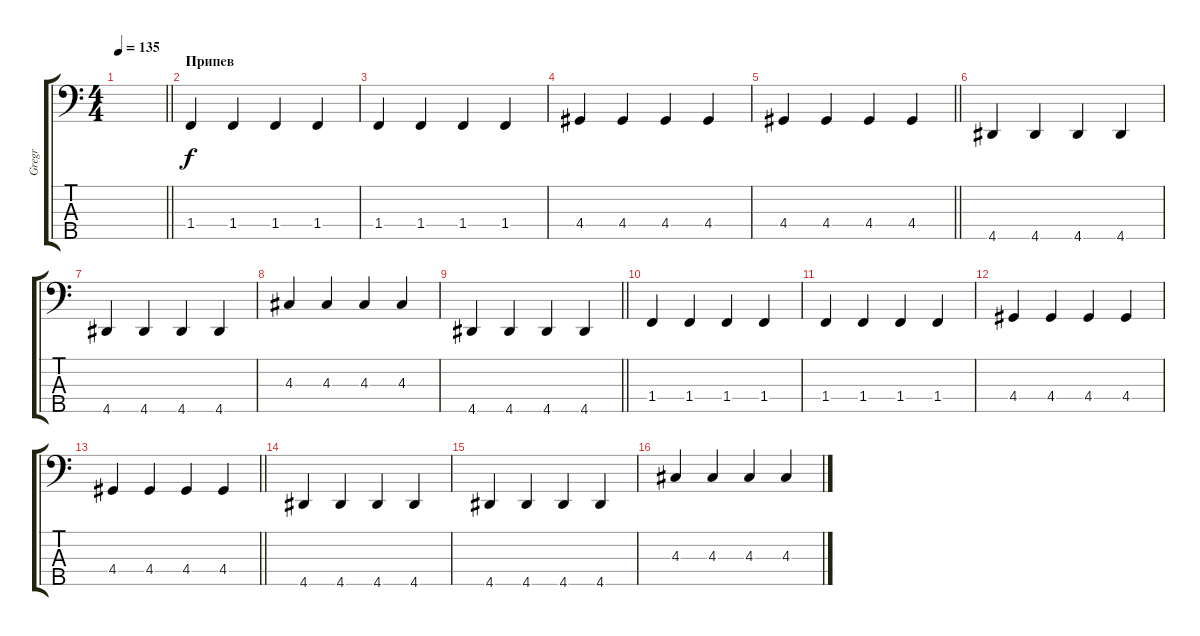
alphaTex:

\track ("Gregr" "Gregr") {instrument electricbasspick}
\staff {score tabs}
\tuning (G2 D2 A1 E1 B0) {hide}
\ts (4 4)
\tempo 135
\clef f4
\barLineRight lightlight
\ks c
|
\section ("" "Припев")
1.4.4 1.4.4 1.4.4 1.4.4 |
1.4.4 1.4.4 1.4.4 1.4.4 |
4.4.4 4.4.4 4.4.4 4.4.4 |
\barLineRight lightlight
4.4.4 4.4.4 4.4.4 4.4.4 |
4.5.4 4.5.4 4.5.4 4.5.4 |
4.5.4 4.5.4 4.5.4 4.5.4 |
4.3.4 4.3.4 4.3.4 4.3.4 |
\barLineRight lightlight
4.5.4 4.5.4 4.5.4 4.5.4 |
1.4.4 1.4.4 1.4.4 1.4.4 |
1.4.4 1.4.4 1.4.4 1.4.4 |
4.4.4 4.4.4 4.4.4 4.4.4 |
\barLineRight lightlight
4.4.4 4.4.4 4.4.4 4.4.4 |
4.5.4 4.5.4 4.5.4 4.5.4 |
4.5.4 4.5.4 4.5.4 4.5.4 |
4.3.4 4.3.4 4.3.4 4.3.4
